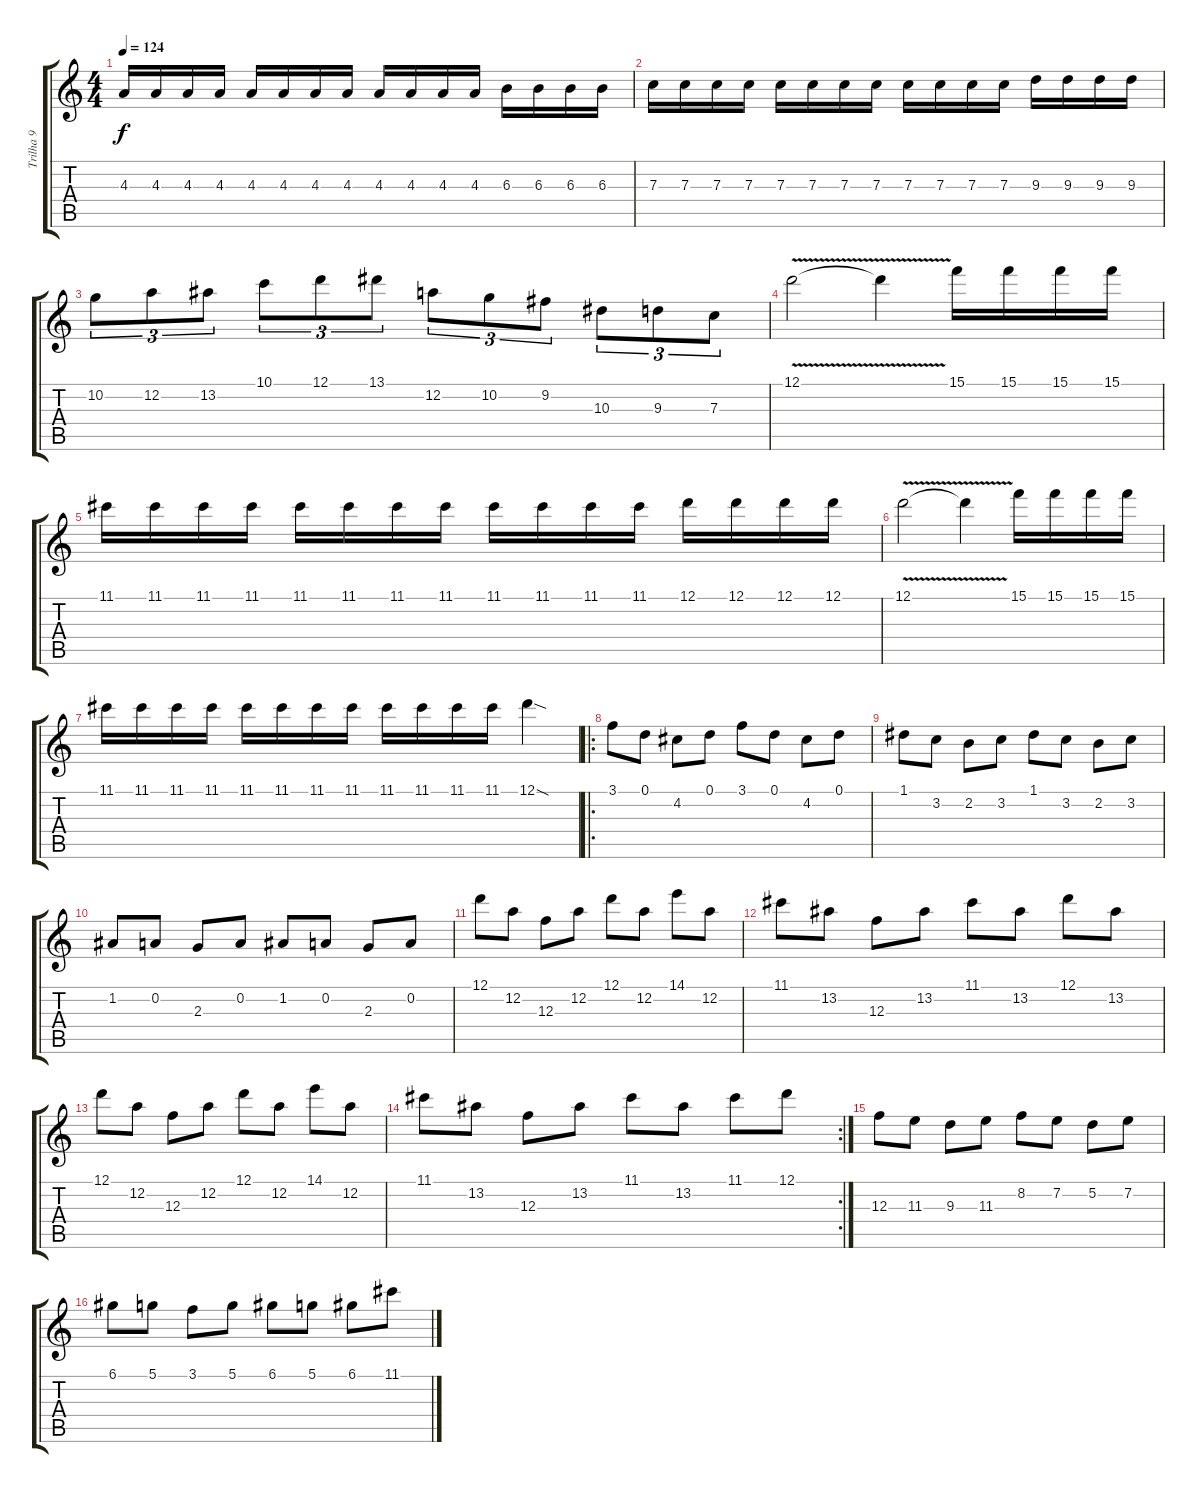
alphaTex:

\track ("Trilha 9" "Trilha 9") {instrument distortionguitar}
\staff {score tabs}
\tuning (D4 A3 F3 C3 G2 C2) {hide}
\ts (4 4)
\tempo 124
\clef g2
\ks c
4.3.16{dy f} 4.3.16 4.3.16 4.3.16 4.3.16 4.3.16 4.3.16 4.3.16 4.3.16 4.3.16 4.3.16 4.3.16 6.3.16 6.3.16 6.3.16 6.3.16 |
7.3.16 7.3.16 7.3.16 7.3.16 7.3.16 7.3.16 7.3.16 7.3.16 7.3.16 7.3.16 7.3.16 7.3.16 9.3.16 9.3.16 9.3.16 9.3.16 |
10.2.8{tu (3 2)} 12.2.8{tu (3 2)} 13.2.8{tu (3 2)} 10.1.8{tu (3 2)} 12.1.8{tu (3 2)} 13.1.8{tu (3 2)} 12.2.8{tu (3 2)} 10.2.8{tu (3 2)} 9.2.8{tu (3 2)} 10.3.8{tu (3 2)} 9.3.8{tu (3 2)} 7.3.8{tu (3 2)} |
12.1{v}.2 12.1{t}.4 15.1.16 15.1.16 15.1.16 15.1.16 |
11.1.16 11.1.16 11.1.16 11.1.16 11.1.16 11.1.16 11.1.16 11.1.16 11.1.16 11.1.16 11.1.16 11.1.16 12.1.16 12.1.16 12.1.16 12.1.16 |
12.1{v}.2 12.1{t}.4 15.1.16 15.1.16 15.1.16 15.1.16 |
11.1.16 11.1.16 11.1.16 11.1.16 11.1.16 11.1.16 11.1.16 11.1.16 11.1.16 11.1.16 11.1.16 11.1.16 12.1{sod}.4 |
\ro
3.1.8 0.1.8 4.2.8 0.1.8 3.1.8 0.1.8 4.2.8 0.1.8 |
1.1.8 3.2.8 2.2.8 3.2.8 1.1.8 3.2.8 2.2.8 3.2.8 |
1.2.8 0.2.8 2.3.8 0.2.8 1.2.8 0.2.8 2.3.8 0.2.8 |
12.1.8 12.2.8 12.3.8 12.2.8 12.1.8 12.2.8 14.1.8 12.2.8 |
11.1.8 13.2.8 12.3.8 13.2.8 11.1.8 13.2.8 12.1.8 13.2.8 |
12.1.8 12.2.8 12.3.8 12.2.8 12.1.8 12.2.8 14.1.8 12.2.8 |
\rc 2
11.1.8 13.2.8 12.3.8 13.2.8 11.1.8 13.2.8 11.1.8 12.1.8 |
12.3.8 11.3.8 9.3.8 11.3.8 8.2.8 7.2.8 5.2.8 7.2.8 |
6.1.8 5.1.8 3.1.8 5.1.8 6.1.8 5.1.8 6.1.8 11.1.8
